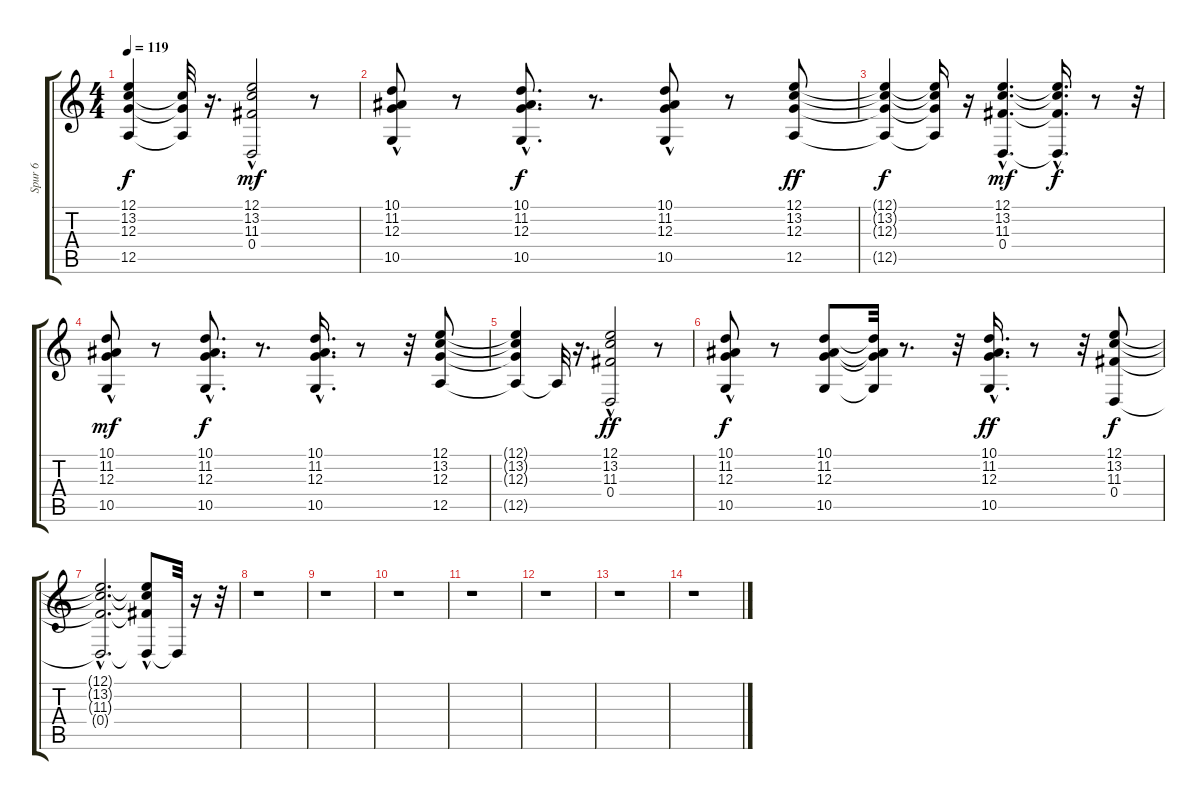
\track ("Spur 6" "Spur 6") {instrument electricpiano1}
\staff {score tabs}
\tuning (E4 B3 G3 D3 A2 E2) {hide}
\ts (4 4)
\tempo 119
\clef g2
\ks c
(12.1{t} 13.2{t} 12.3{t} 12.5{t}).4{dy f} (13.2{t} 12.3{t} 12.5{t}).32 r.16{d} (12.1{hac} 13.2 11.3 0.4).2{dy mf} r.8 |
(10.1{hac} 11.2 12.3{hac} 10.5).8 r.8 (10.1{hac} 11.2{hac} 12.3{hac} 10.5{hac}).8{d dy f} r.8{d} (10.1 11.2 12.3{hac} 10.5).8 r.8 (12.1 13.2 12.3 12.5).8{dy ff} |
(12.1{t} 13.2{t} 12.3{t} 12.5{t}).4{dy f} (12.1{t} 13.2{t} 12.3{t} 12.5{t}).16 r.16 (12.1{hac} 13.2{hac} 11.3{hac} 0.4{hac}).4{d dy mf} (12.1{t} 13.2{t} 11.3{t} 0.4{hac t}).16{d dy f} r.8 r.32 |
(10.1{hac} 11.2{hac} 12.3{hac} 10.5).8{dy mf} r.8 (10.1{hac} 11.2{hac} 12.3{hac} 10.5{hac}).8{d dy f} r.8{d} (10.1{hac} 11.2{hac} 12.3{hac} 10.5{hac}).16{d} r.8 r.32 (12.1 13.2 12.3 12.5).8 |
(12.1{t} 13.2{t} 12.3{t} 12.5{t}).4 12.5{t}.32 r.16{d} (12.1{hac} 13.2{hac} 11.3 0.4).2{dy ff} r.8 |
(10.1{hac} 11.2{hac} 12.3{hac} 10.5).8{dy f} r.8 (10.1 11.2 12.3 10.5).8 (10.1{t} 11.2{t} 12.3{t} 10.5{t}).32 r.8{d} r.32 (10.1 11.2{hac} 12.3 10.5{hac}).16{d dy ff} r.8 r.32 (12.1 13.2 11.3 0.4).8{dy f} |
(12.1{hac t} 13.2{hac t} 11.3{hac t} 0.4{hac t}).2{d} (12.1{hac t} 13.2{t} 11.3{t} 0.4{t}).8 0.4{t}.32 r.16 r.32 |
r.1 |
r.1 |
r.1 |
r.1 |
r.1 |
r.1 |
r.1
